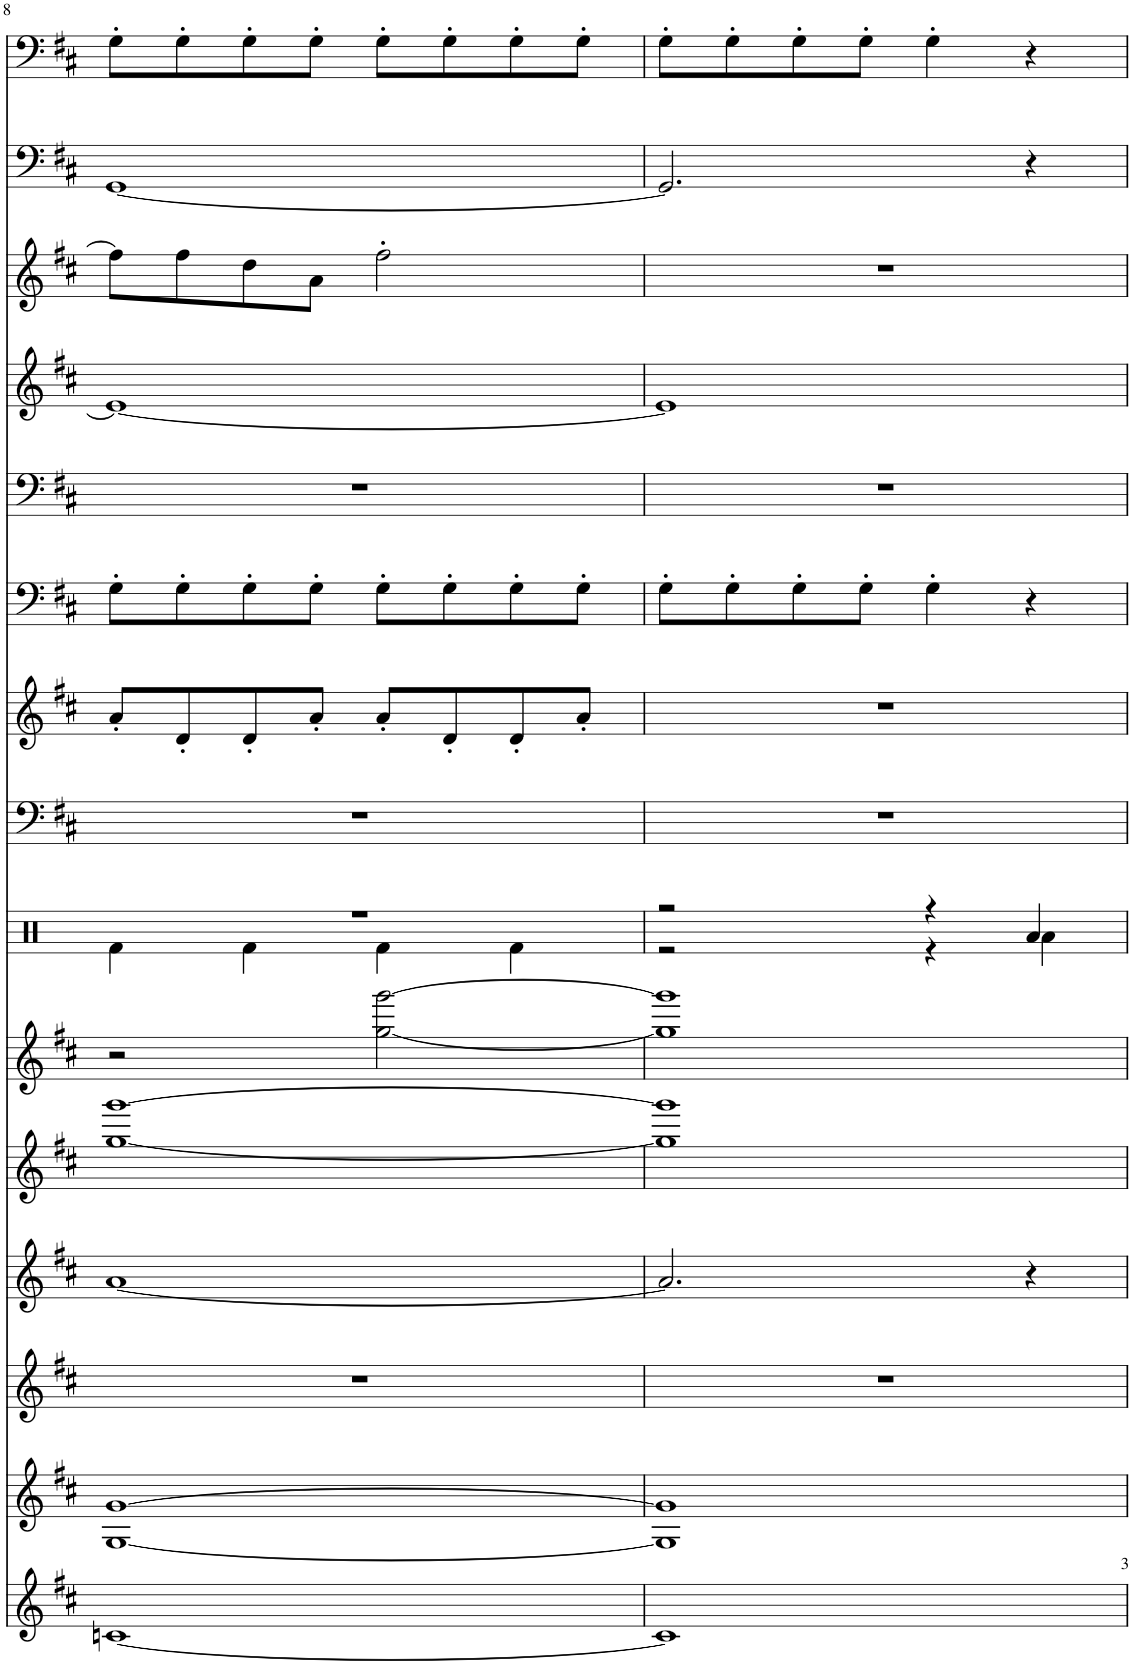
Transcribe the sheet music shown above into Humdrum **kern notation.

**kern	**kern	**kern	**kern	**kern	**kern	**kern	**kern	**kern	**kern	**kern	**kern	**kern	**kern	**kern
*part15	*part14	*part13	*part12	*part11	*part10	*part9	*part8	*part7	*part6	*part5	*part4	*part3	*part2	*part1
*staff15	*staff14	*staff13	*staff12	*staff11	*staff10	*staff9	*staff8	*staff7	*staff6	*staff5	*staff4	*staff3	*staff2	*staff1
*I"Seashore	*I"Sweep Pad	*I"Helicopter	*I"Strings 1	*I"Echoes	*I"Brightness	*I"Percussion	*I"Bass Lead	*I"Athmosphere	*I"Polysynth Pad	*I"Saw Wave	*I"Tenor Sax	*I"Jazz Guitar	*I"Synth Bass 2	*I"Bass Lead, aud_mb1326
*	*	*	*I'Str	*	*	*	*	*	*	*	*I'T Sax	*	*	*
!!LO:PB:g=z
*clefG2	*clefG2	*clefG2	*clefG2	*clefG2	*clefG2	*clefX	*clefF4	*clefG2	*clefF4	*clefF4	*clefG2	*clefG2	*clefF4	*clefF4
*	*	*	*	*	*	*	*	*	*	*	*Trd8c14	*	*	*
*k[f#c#]	*k[f#c#]	*k[f#c#]	*k[f#c#]	*k[f#c#]	*k[f#c#]	*k[]	*k[f#c#]	*k[f#c#]	*k[f#c#]	*k[f#c#]	*k[f#c#]	*k[f#c#]	*k[f#c#]	*k[f#c#]
*M4/4	*M4/4	*M4/4	*M4/4	*M4/4	*M4/4	*M4/4	*M4/4	*M4/4	*M4/4	*M4/4	*M4/4	*M4/4	*M4/4	*M4/4
=8	=8	=8	=8	=8	=8	=8	=8	=8	=8	=8	=8	=8	=8	=8
*	*	*	*	*	*	*^	*	*	*	*	*	*	*	*
[1cn	[1G [1g	1r	[1a	[1gg [1ggg	2r	1r	4Rf\	1r	8a'/L	8G'\L	1r	1e_	8ff#\L]	[1GG	8G'\L
.	.	.	.	.	.	.	.	.	8d'/	8G'\	.	.	8ff#\	.	8G'\
.	.	.	.	.	.	.	4Rf\	.	8d'/	8G'\	.	.	8dd\	.	8G'\
.	.	.	.	.	.	.	.	.	8a'/J	8G'\J	.	.	8a\J	.	8G'\J
.	.	.	.	.	[2gg\ [2ggg\	.	4Rf\	.	8a'/L	8G'\L	.	.	2ff#'\	.	8G'\L
.	.	.	.	.	.	.	.	.	8d'/	8G'\	.	.	.	.	8G'\
.	.	.	.	.	.	.	4Rf\	.	8d'/	8G'\	.	.	.	.	8G'\
.	.	.	.	.	.	.	.	.	8a'/J	8G'\J	.	.	.	.	8G'\J
=9	=9	=9	=9	=9	=9	=9	=9	=9	=9	=9	=9	=9	=9	=9	=9
1c]	1G] 1g]	1r	2.a/]	1gg] 1ggg]	1gg] 1ggg]	2r	2r	1r	1r	8G'\L	1r	1e]	1r	2.GG/]	8G'\L
.	.	.	.	.	.	.	.	.	.	8G'\	.	.	.	.	8G'\
.	.	.	.	.	.	.	.	.	.	8G'\	.	.	.	.	8G'\
.	.	.	.	.	.	.	.	.	.	8G'\J	.	.	.	.	8G'\J
.	.	.	.	.	.	4r	4r	.	.	4G'\	.	.	.	.	4G'\
.	.	.	4r	.	.	4Ra/	4Ra\	.	.	4r	.	.	.	4r	4r
*	*	*	*	*	*	*v	*v	*	*	*	*	*	*	*	*
=	=	=	=	=	=	=	=	=	=	=	=	=	=	=
*-	*-	*-	*-	*-	*-	*-	*-	*-	*-	*-	*-	*-	*-	*-
